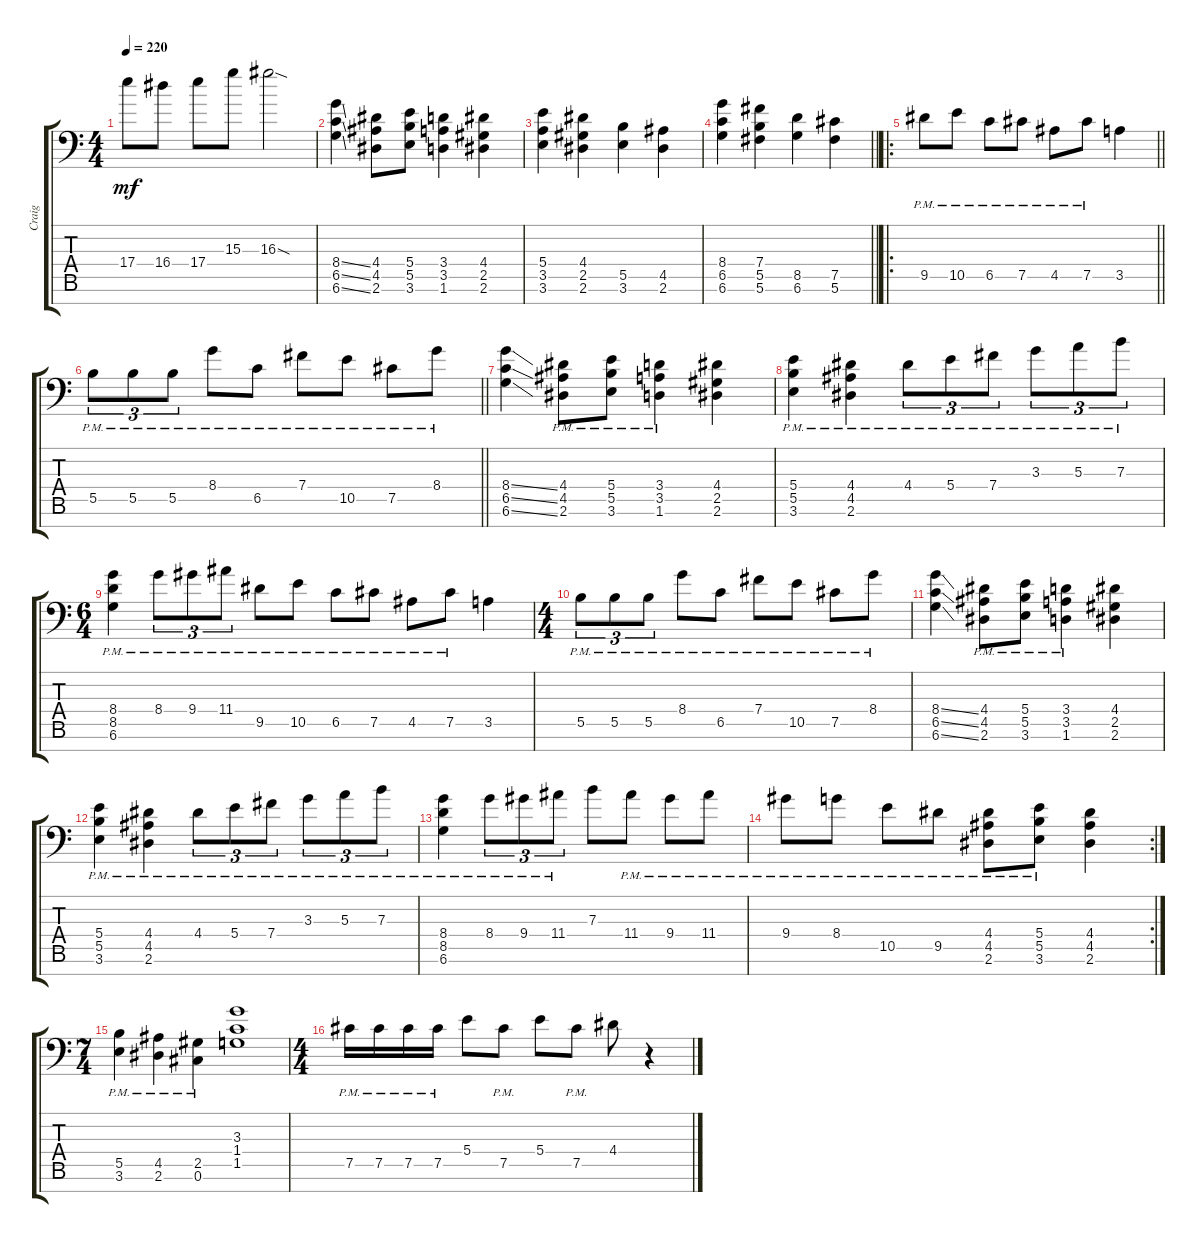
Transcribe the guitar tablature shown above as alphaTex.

\track ("Craig" "Craig") {instrument distortionguitar}
\staff {score tabs}
\tuning (Db4 Ab3 E3 B2 Gb2 Db2 Ab1) {hide}
\ts (4 4)
\tempo 220
\clef f4
\ks c
17.4.8{dy mf} 16.4.8 17.4.8 15.3.8 16.3{sod}.2 |
(8.4{ss} 6.5{ss} 6.6{ss}).4 (4.4 4.5 2.6).8 (5.4 5.5 3.6).8 (3.4 3.5 1.6).4 (4.4 2.5 2.6).4 |
(5.4 3.5 3.6).4 (4.4 2.5 2.6).4 (5.5 3.6).4 (4.5 2.6).4 |
\barLineRight lightlight
(8.4 6.5 6.6).4 (7.4 5.5 5.6).4 (8.5 6.6).4 (7.5 5.6).4 |
\ro
\section ("" "")
\barLineRight lightlight
9.5{pm}.8 10.5{pm}.8 6.5{pm}.8 7.5{pm}.8 4.5{pm}.8 7.5{pm}.8 3.5.4 |
\section ("" "")
\barLineRight lightlight
5.5{pm}.8{tu (3 2)} 5.5{pm}.8{tu (3 2)} 5.5{pm}.8{tu (3 2)} 8.4{pm}.8 6.5{pm}.8 7.4{pm}.8 10.5{pm}.8 7.5{pm}.8 8.4{pm}.8 |
\section ("" "")
(8.4{ss} 6.5{ss} 6.6{ss}).4 (4.4{pm} 4.5{pm} 2.6{pm}).8 (5.4{pm} 5.5{pm} 3.6{pm}).8 (3.4{pm} 3.5{pm} 1.6{pm}).4 (4.4 2.5 2.6).4 |
(5.4{pm} 5.5{pm} 3.6{pm}).4 (4.4{pm} 4.5{pm} 2.6{pm}).4 4.4{pm}.8{tu (3 2)} 5.4{pm}.8{tu (3 2)} 7.4{pm}.8{tu (3 2)} 3.3{pm}.8{tu (3 2)} 5.3{pm}.8{tu (3 2)} 7.3{pm}.8{tu (3 2)} |
\ts (6 4)
(8.4{pm} 8.5{pm} 6.6{pm}).4 8.4{pm}.8{tu (3 2)} 9.4{pm}.8{tu (3 2)} 11.4{pm}.8{tu (3 2)} 9.5{pm}.8 10.5{pm}.8 6.5{pm}.8 7.5{pm}.8 4.5{pm}.8 7.5{pm}.8 3.5.4 |
\ts (4 4)
5.5{pm}.8{tu (3 2)} 5.5{pm}.8{tu (3 2)} 5.5{pm}.8{tu (3 2)} 8.4{pm}.8 6.5{pm}.8 7.4{pm}.8 10.5{pm}.8 7.5{pm}.8 8.4{pm}.8 |
(8.4{ss} 6.5{ss} 6.6{ss}).4 (4.4{pm} 4.5{pm} 2.6{pm}).8 (5.4{pm} 5.5{pm} 3.6{pm}).8 (3.4{pm} 3.5{pm} 1.6{pm}).4 (4.4 2.5 2.6).4 |
(5.4{pm} 5.5{pm} 3.6{pm}).4 (4.4{pm} 4.5{pm} 2.6{pm}).4 4.4{pm}.8{tu (3 2)} 5.4{pm}.8{tu (3 2)} 7.4{pm}.8{tu (3 2)} 3.3{pm}.8{tu (3 2)} 5.3{pm}.8{tu (3 2)} 7.3{pm}.8{tu (3 2)} |
(8.4{pm} 8.5{pm} 6.6{pm}).4 8.4{pm}.8{tu (3 2)} 9.4{pm}.8{tu (3 2)} 11.4{pm}.8{tu (3 2)} 7.3.8 11.4{pm}.8 9.4{pm}.8 11.4{pm}.8 |
\rc 2
9.4{pm}.8 8.4{pm}.8 10.5{pm}.8 9.5{pm}.8 (4.4{pm} 4.5{pm} 2.6{pm}).8 (5.4{pm} 5.5{pm} 3.6{pm}).8 (4.4 4.5 2.6).4 |
\ts (7 4)
(5.5{pm} 3.6{pm}).4 (4.5{pm} 2.6{pm}).4 (2.5{pm} 0.6{pm}).4 (3.3 1.4 1.5).1 |
\ts (4 4)
7.5{pm}.16 7.5{pm}.16 7.5{pm}.16 7.5{pm}.16 5.4.8 7.5{pm}.8 5.4.8 7.5{pm}.8 4.4.8 r.4
